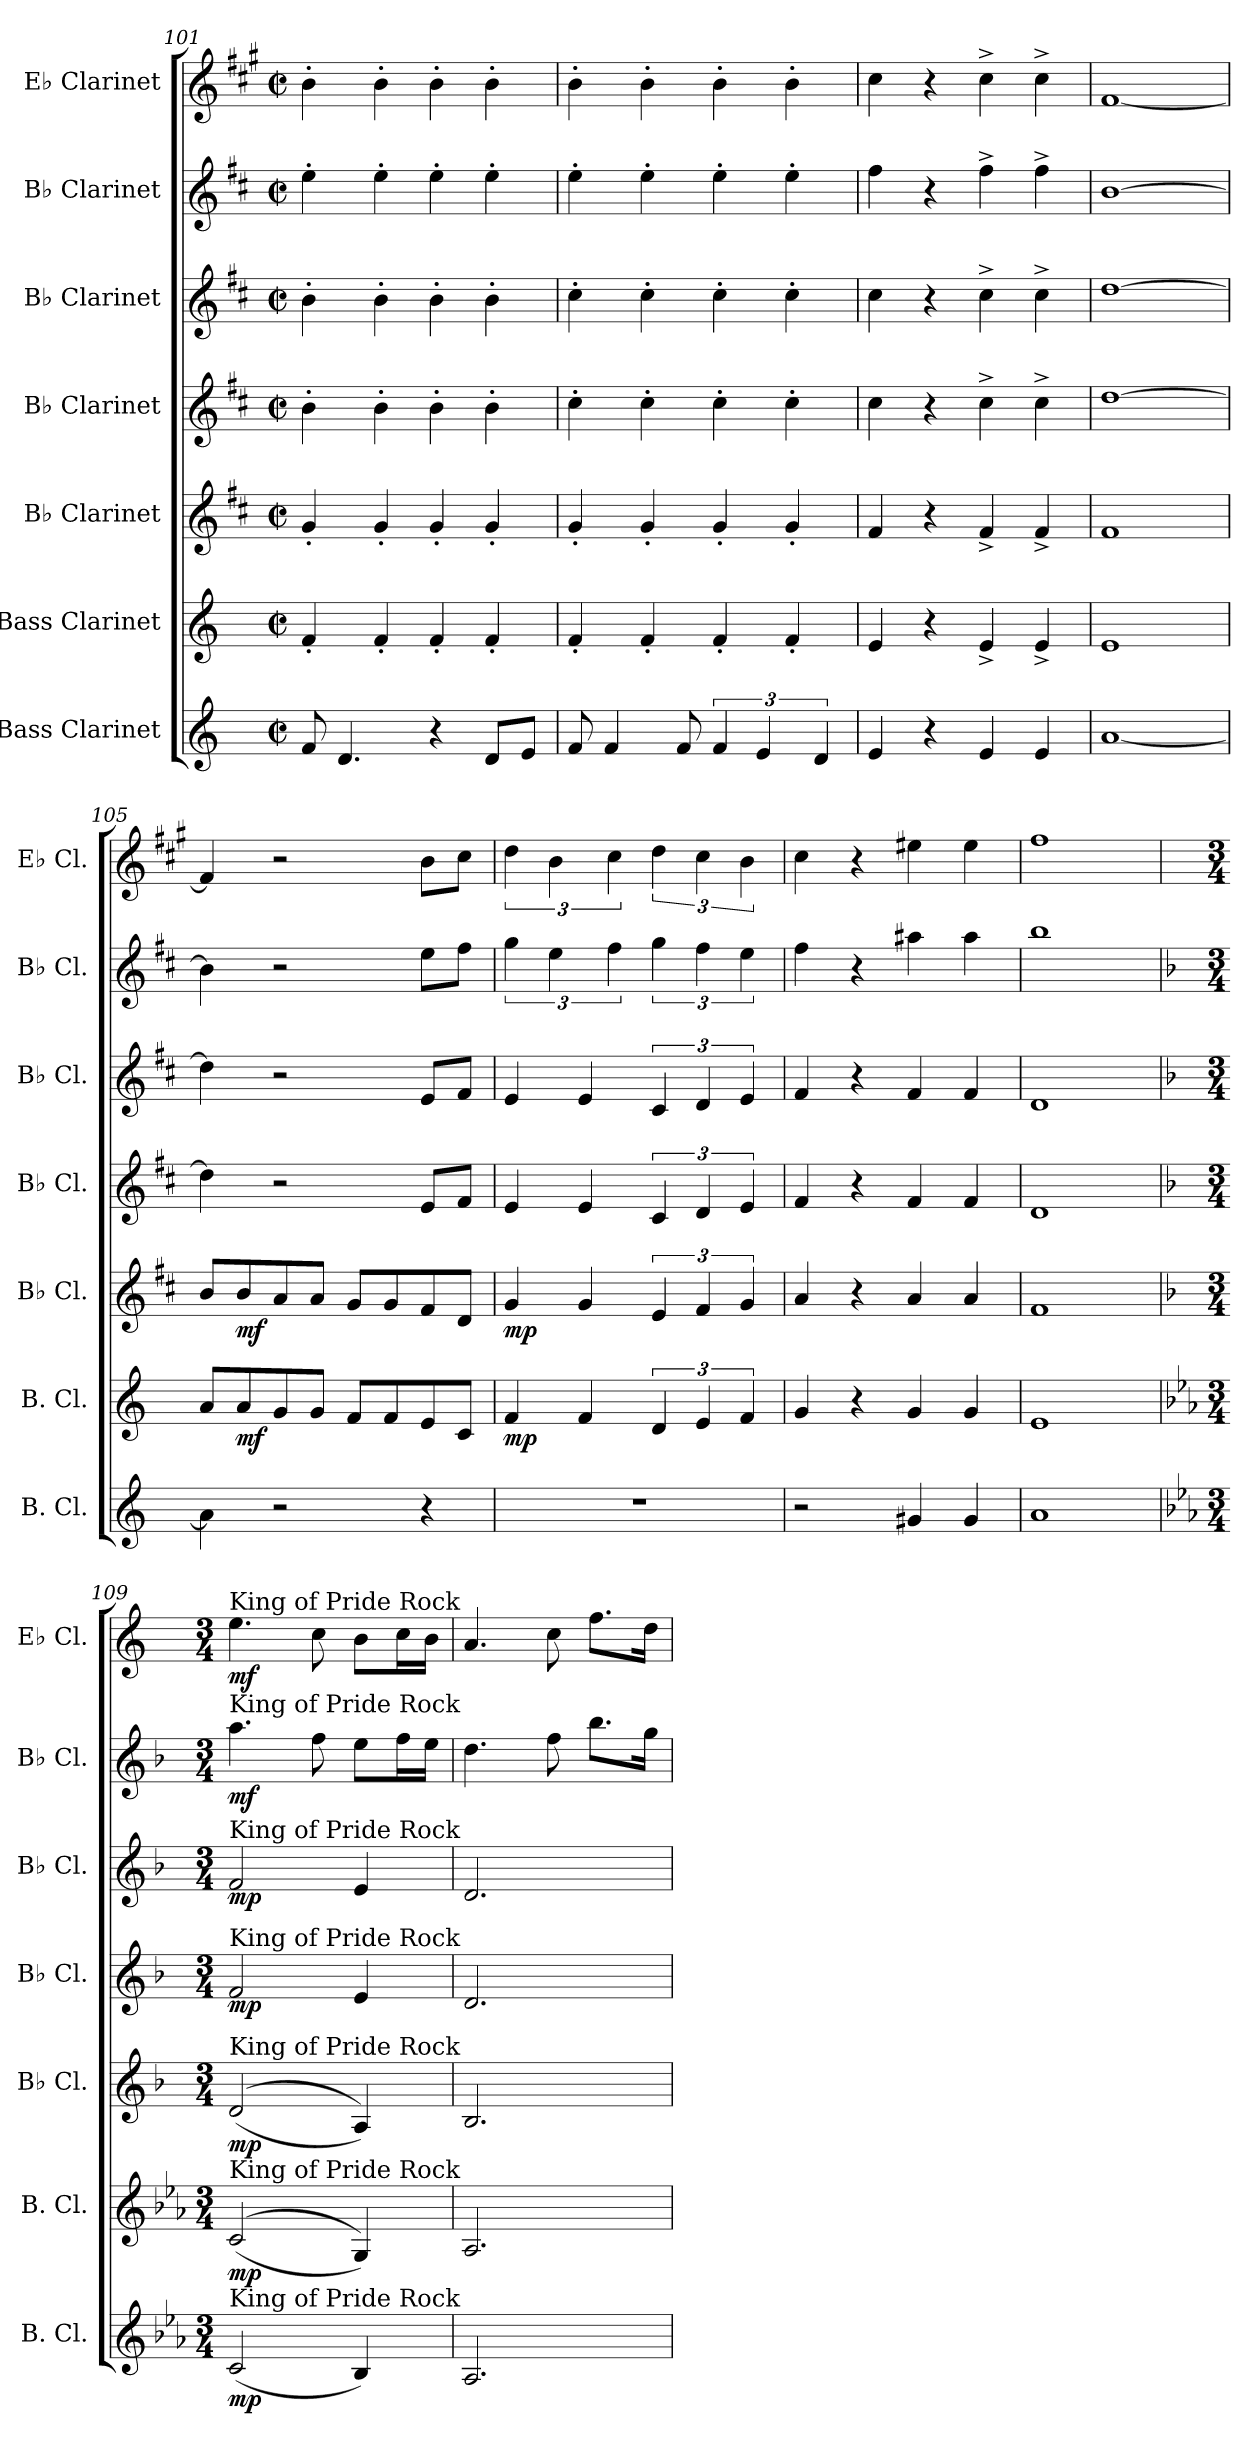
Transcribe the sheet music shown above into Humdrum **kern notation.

**kern	**dynam	**kern	**dynam	**kern	**dynam	**kern	**dynam	**kern	**dynam	**kern	**dynam	**kern	**dynam
*part7	*part7	*part6	*part6	*part5	*part5	*part4	*part4	*part3	*part3	*part2	*part2	*part1	*part1
*staff7	*staff7	*staff6	*staff6	*staff5	*staff5	*staff4	*staff4	*staff3	*staff3	*staff2	*staff2	*staff1	*staff1
*I"Bass Clarinet	*	*I"Bass Clarinet	*	*I"B♭ Clarinet	*	*I"B♭ Clarinet	*	*I"B♭ Clarinet	*	*I"B♭ Clarinet	*	*I"E♭ Clarinet	*
*I'B. Cl.	*	*I'B. Cl.	*	*I'B♭ Cl.	*	*I'B♭ Cl.	*	*I'B♭ Cl.	*	*I'B♭ Cl.	*	*I'E♭ Cl.	*
*clefG2	*	*clefG2	*	*clefG2	*	*clefG2	*	*clefG2	*	*clefG2	*	*clefG2	*
*ITrd8c14	*	*ITrd8c14	*	*ITrd1c2	*	*ITrd1c2	*	*ITrd1c2	*	*ITrd1c2	*	*ITrd-2c-3	*
*k[]	*	*k[]	*	*k[]	*	*k[]	*	*k[]	*	*k[]	*	*k[]	*
*M2/2	*	*M2/2	*	*M2/2	*	*M2/2	*	*M2/2	*	*M2/2	*	*M2/2	*
*met(c|)	*	*met(c|)	*	*met(c|)	*	*met(c|)	*	*met(c|)	*	*met(c|)	*	*met(c|)	*
=101	=101	=101	=101	=101	=101	=101	=101	=101	=101	=101	=101	=101	=101
8F/	.	4F'/	.	4f'/	.	4a'\	.	4a'\	.	4dd'\	.	4dd'\	.
4.D/	.	.	.	.	.	.	.	.	.	.	.	.	.
.	.	4F'/	.	4f'/	.	4a'\	.	4a'\	.	4dd'\	.	4dd'\	.
4r	.	4F'/	.	4f'/	.	4a'\	.	4a'\	.	4dd'\	.	4dd'\	.
8D/L	.	4F'/	.	4f'/	.	4a'\	.	4a'\	.	4dd'\	.	4dd'\	.
8E/J	.	.	.	.	.	.	.	.	.	.	.	.	.
=102	=102	=102	=102	=102	=102	=102	=102	=102	=102	=102	=102	=102	=102
8F/	.	4F'/	.	4f'/	.	4b'\	.	4b'\	.	4dd'\	.	4dd'\	.
4F/	.	.	.	.	.	.	.	.	.	.	.	.	.
.	.	4F'/	.	4f'/	.	4b'\	.	4b'\	.	4dd'\	.	4dd'\	.
8F/	.	.	.	.	.	.	.	.	.	.	.	.	.
6F/	.	4F'/	.	4f'/	.	4b'\	.	4b'\	.	4dd'\	.	4dd'\	.
6E/	.	.	.	.	.	.	.	.	.	.	.	.	.
.	.	4F'/	.	4f'/	.	4b'\	.	4b'\	.	4dd'\	.	4dd'\	.
6D/	.	.	.	.	.	.	.	.	.	.	.	.	.
!!LO:PB:g=z
=103	=103	=103	=103	=103	=103	=103	=103	=103	=103	=103	=103	=103	=103
4E/	.	4E/	.	4e/	.	4b\	.	4b\	.	4ee\	.	4ee\	.
4r	.	4r	.	4r	.	4r	.	4r	.	4r	.	4r	.
4E/	.	4E^/	.	4e^/	.	4b^\	.	4b^\	.	4ee^\	.	4ee^\	.
4E/	.	4E^/	.	4e^/	.	4b^\	.	4b^\	.	4ee^\	.	4ee^\	.
=104	=104	=104	=104	=104	=104	=104	=104	=104	=104	=104	=104	=104	=104
[1A	.	1E	.	1e	.	[1cc	.	[1cc	.	[1a	.	[1a	.
=105	=105	=105	=105	=105	=105	=105	=105	=105	=105	=105	=105	=105	=105
4A\]	.	8A/L	.	8a/L	.	4cc\]	.	4cc\]	.	4a\]	.	4a/]	.
!	!	!	!LO:DY:b	!	!LO:DY:b	!	!	!	!	!	!	!	!
.	.	8A/	mf	8a/	mf	.	.	.	.	.	.	.	.
2r	.	8G/	.	8g/	.	2r	.	2r	.	2r	.	2r	.
.	.	8G/J	.	8g/J	.	.	.	.	.	.	.	.	.
.	.	8F/L	.	8f/L	.	.	.	.	.	.	.	.	.
.	.	8F/	.	8f/	.	.	.	.	.	.	.	.	.
4r	.	8E/	.	8e/	.	8d/L	.	8d/L	.	8dd\L	.	8dd\L	.
.	.	8C/J	.	8c/J	.	8e/J	.	8e/J	.	8ee\J	.	8ee\J	.
=106	=106	=106	=106	=106	=106	=106	=106	=106	=106	=106	=106	=106	=106
!	!	!	!LO:DY:b	!	!LO:DY:b	!	!	!	!	!	!	!	!
1r	.	4F/	mp	4f/	mp	4d/	.	4d/	.	6ff\	.	6ff\	.
.	.	.	.	.	.	.	.	.	.	6dd\	.	6dd\	.
.	.	4F/	.	4f/	.	4d/	.	4d/	.	.	.	.	.
.	.	.	.	.	.	.	.	.	.	6ee\	.	6ee\	.
.	.	6D/	.	6d/	.	6B/	.	6B/	.	6ff\	.	6ff\	.
.	.	6E/	.	6e/	.	6c/	.	6c/	.	6ee\	.	6ee\	.
.	.	6F/	.	6f/	.	6d/	.	6d/	.	6dd\	.	6dd\	.
=107	=107	=107	=107	=107	=107	=107	=107	=107	=107	=107	=107	=107	=107
2r	.	4G/	.	4g/	.	4e/	.	4e/	.	4ee\	.	4ee\	.
.	.	4r	.	4r	.	4r	.	4r	.	4r	.	4r	.
4G#X/	.	4G/	.	4g/	.	4e/	.	4e/	.	4gg#X\	.	4gg#X\	.
4G#/	.	4G/	.	4g/	.	4e/	.	4e/	.	4gg#\	.	4gg#\	.
=108	=108	=108	=108	=108	=108	=108	=108	=108	=108	=108	=108	=108	=108
1A	.	1E	.	1e	.	1c	.	1c	.	1aa	.	1aa	.
=109	=109	=109	=109	=109	=109	=109	=109	=109	=109	=109	=109	=109	=109
*k[b-e-a-]	*	*k[b-e-a-]	*	*k[b-e-a-]	*	*k[b-e-a-]	*	*k[b-e-a-]	*	*k[b-e-a-]	*	*k[b-e-a-]	*
*M3/4	*	*M3/4	*	*M3/4	*	*M3/4	*	*M3/4	*	*M3/4	*	*M3/4	*
*	*	*	*	*	*	*	*	*	*	*	*	*MM56	*
!	!	!	!	!	!	!	!	!	!	!	!	!LO:TX:a:t=King of Pride Rock	!
!	!	!	!	!	!	!	!	!	!	!LO:TX:a:t=King of Pride Rock	!	!	!
!	!	!	!	!	!	!	!	!LO:TX:a:t=King of Pride Rock	!	!	!	!	!
!	!	!	!	!	!	!LO:TX:a:t=King of Pride Rock	!	!	!	!	!	!	!
!	!	!	!	!LO:TX:a:t=King of Pride Rock	!	!	!	!	!	!	!	!	!
!	!	!LO:TX:a:t=King of Pride Rock	!	!	!	!	!	!	!	!	!	!	!
!LO:TX:a:t=King of Pride Rock	!	!	!	!	!	!	!	!	!	!	!	!	!
!	!LO:DY:b	!	!LO:DY:b	!	!LO:DY:b	!	!LO:DY:b	!	!LO:DY:b	!	!LO:DY:b	!	!LO:DY:b
(<2C/	mp	(<(<2C/	mp	(<(<2c/	mp	2e-/	mp	2e-/	mp	4.gg\	mf	4.gg\	mf
.	.	.	.	.	.	.	.	.	.	8ee-\	.	8ee-\	.
4BB-/)	.	4GG/))	.	4G/))	.	4d/	.	4d/	.	8dd\L	.	8dd\L	.
.	.	.	.	.	.	.	.	.	.	16ee-\L	.	16ee-\L	.
.	.	.	.	.	.	.	.	.	.	16dd\JJ	.	16dd\JJ	.
!!LO:PB:g=z
=110	=110	=110	=110	=110	=110	=110	=110	=110	=110	=110	=110	=110	=110
2.AA-/	.	2.AA-/	.	2.A-/	.	2.c/	.	2.c/	.	4.cc\	.	4.cc/	.
.	.	.	.	.	.	.	.	.	.	8ee-\	.	8ee-\	.
.	.	.	.	.	.	.	.	.	.	8.aa-\L	.	8.aa-\L	.
.	.	.	.	.	.	.	.	.	.	16ff\Jk	.	16ff\Jk	.
=	=	=	=	=	=	=	=	=	=	=	=	=	=
*-	*-	*-	*-	*-	*-	*-	*-	*-	*-	*-	*-	*-	*-
